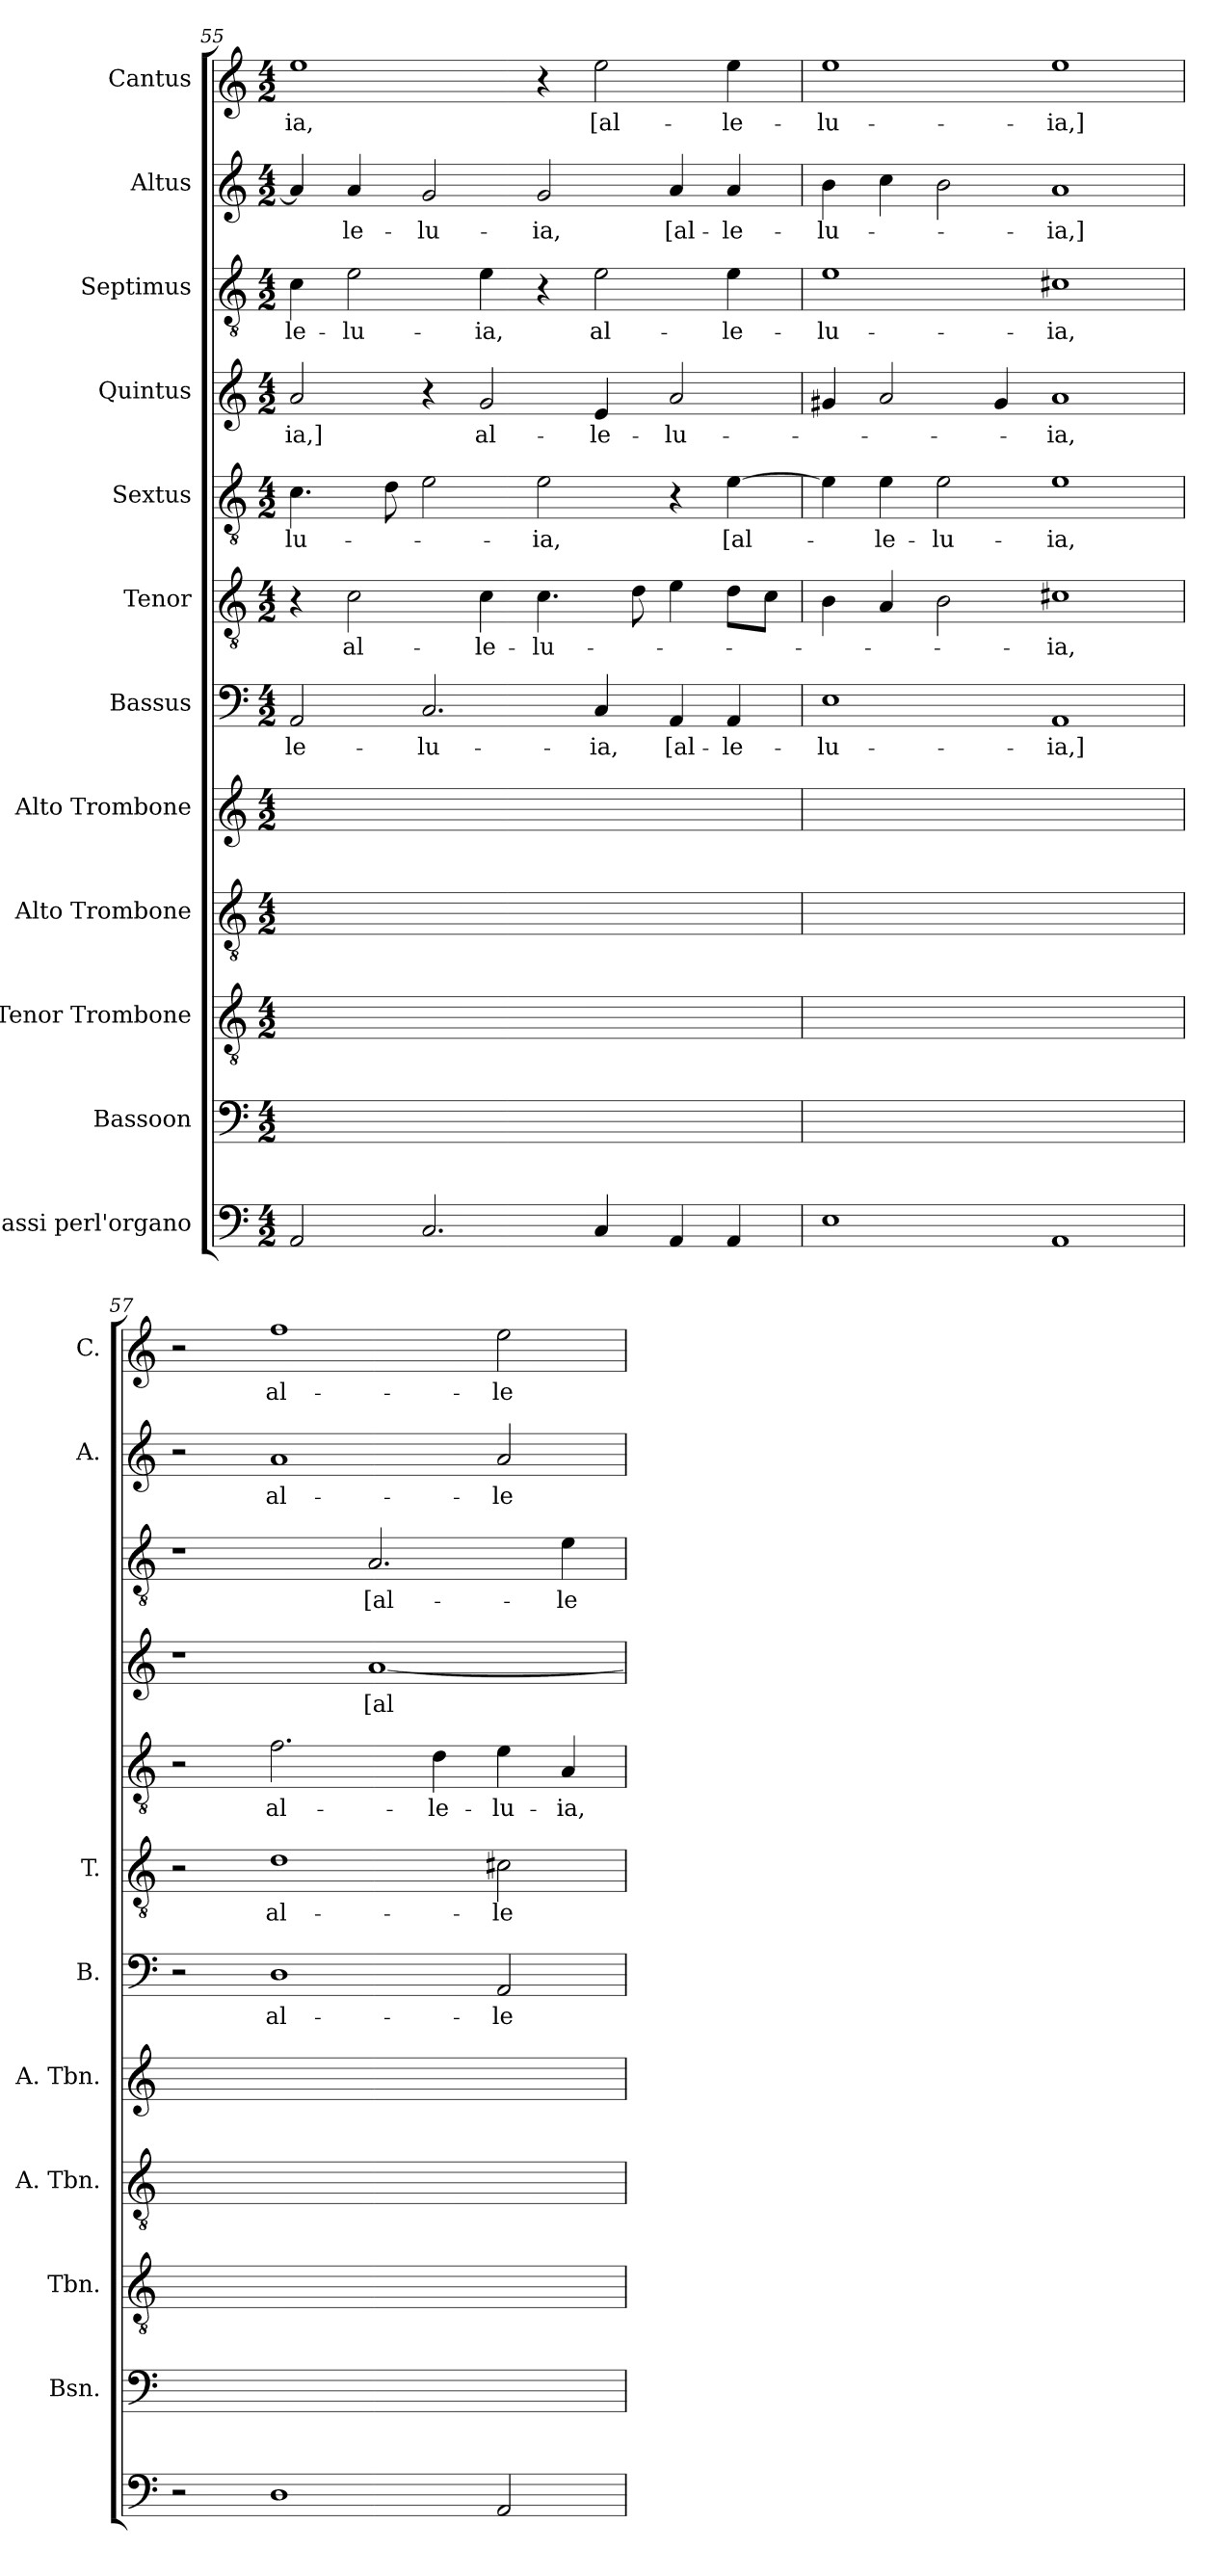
**kern	**kern	**text	**kern	**text	**kern	**text	**kern	**text	**kern	**text	**kern	**text	**kern	**text	**kern	**text	**kern	**text	**kern	**text	**kern	**text
*part12	*part11	*part11	*part10	*part10	*part9	*part9	*part8	*part8	*part7	*part7	*part6	*part6	*part5	*part5	*part4	*part4	*part3	*part3	*part2	*part2	*part1	*part1
*staff12	*staff11	*staff11	*staff10	*staff10	*staff9	*staff9	*staff8	*staff8	*staff7	*staff7	*staff6	*staff6	*staff5	*staff5	*staff4	*staff4	*staff3	*staff3	*staff2	*staff2	*staff1	*staff1
*I"Bassi perl'organo	*I"Bassoon	*	*I"Tenor Trombone	*	*I"Alto Trombone	*	*I"Alto Trombone	*	*I"Bassus	*	*I"Tenor	*	*I"Sextus	*	*I"Quintus	*	*I"Septimus	*	*I"Altus	*	*I"Cantus	*
*	*I'Bsn.	*	*I'Tbn.	*	*I'A. Tbn.	*	*I'A. Tbn.	*	*I'B.	*	*I'T.	*	*	*	*	*	*	*	*I'A.	*	*I'C.	*
!!LO:LB:g=z
*clefF4	*clefF4	*	*clefGv2	*	*clefGv2	*	*clefG2	*	*clefF4	*	*clefGv2	*	*clefGv2	*	*clefG2	*	*clefGv2	*	*clefG2	*	*clefG2	*
*	*	*	*	*	*	*	*	*	*	*	*ITrd7c12	*	*ITrd7c12	*	*	*	*ITrd7c12	*	*	*	*	*
*k[]	*k[]	*	*k[]	*	*k[]	*	*k[]	*	*k[]	*	*k[]	*	*k[]	*	*k[]	*	*k[]	*	*k[]	*	*k[]	*
*a:	*a:	*	*a:	*	*a:	*	*a:	*	*a:	*	*a:	*	*a:	*	*a:	*	*a:	*	*a:	*	*a:	*
*M4/2	*M4/2	*	*M4/2	*	*M4/2	*	*M4/2	*	*M4/2	*	*M4/2	*	*M4/2	*	*M4/2	*	*M4/2	*	*M4/2	*	*M4/2	*
=55	=55	=55	=55	=55	=55	=55	=55	=55	=55	=55	=55	=55	=55	=55	=55	=55	=55	=55	=55	=55	=55	=55
!	!	!	!	!	!	!	!	!	!	!LO:LY:b	!	!	!	!LO:LY:b	!	!LO:LY:b	!	!LO:LY:b	!	!	!	!LO:LY:b
2AA/	2AA/yy	-le-	4ryy	.	4.C/yy	-lu-	2a/yy	-ia,]	2AA/	-le-	4r	.	4.C\	-lu-	2a/	-ia,]	4C\	-le-	4a/]	.	1ee	-ia,
!	!	!	!	!	!	!	!	!	!	!	!	!LO:LY:b	!	!	!	!	!	!LO:LY:b	!	!LO:LY:b	!	!
.	.	.	2C/yy	al-	.	.	.	.	.	.	2C\	al-	.	.	.	.	2E\	-lu-	4a/	-le-	.	.
.	.	.	.	.	8D/yy	.	.	.	.	.	.	.	8D\	.	.	.	.	.	.	.	.	.
!	!	!	!	!	!	!	!	!	!	!LO:LY:b	!	!	!	!	!	!	!	!	!	!LO:LY:b	!	!
2.C/	2.C/yy	-lu-	.	.	2E/yy	.	4ryy	.	2.C/	-lu-	.	.	2E\	.	4r	.	.	.	2g/	-lu-	.	.
!	!	!	!	!	!	!	!	!	!	!	!	!LO:LY:b	!	!	!	!LO:LY:b	!	!LO:LY:b	!	!	!	!
.	.	.	4C/yy	-le-	.	.	2g/yy	al-	.	.	4C\	-le-	.	.	2g/	al-	4E\	-ia,	.	.	.	.
!	!	!	!	!	!	!	!	!	!	!	!	!LO:LY:b	!	!LO:LY:b	!	!	!	!	!	!LO:LY:b	!	!
.	.	.	4.C/yy	-lu-	2E/yy	-ia,	.	.	.	.	4.C\	-lu-	2E\	-ia,	.	.	4r	.	2g/	-ia,	4r	.
!	!	!	!	!	!	!	!	!	!	!LO:LY:b	!	!	!	!	!	!LO:LY:b	!	!LO:LY:b	!	!	!	!LO:LY:b
4C/	4C/yy	-ia,	.	.	.	.	4e/yy	-le-	4C/	-ia,	.	.	.	.	4e/	-le-	2E\	al-	.	.	2ee\	[al-
.	.	.	8D/yy	.	.	.	.	.	.	.	8D\	.	.	.	.	.	.	.	.	.	.	.
!	!	!	!	!	!	!	!	!	!	!LO:LY:b	!	!	!	!	!	!LO:LY:b	!	!	!	!LO:LY:b	!	!
4AA/	4AA/yy	[al-	4E/yy	.	4ryy	.	2a/yy	-lu-	4AA/	[al-	4E\	.	4r	.	2a/	-lu-	.	.	4a/	[al-	.	.
!	!	!	!	!	!	!	!	!	!	!LO:LY:b	!	!	!	!LO:LY:b	!	!	!	!LO:LY:b	!	!LO:LY:b	!	!LO:LY:b
4AA/	4AA/yy	-le-	8D/Lyy	.	[<4E/yy	[al-	.	.	4AA/	-le-	8D\L	.	[>4E\	[al-	.	.	4E\	-le-	4a/	-le-	4ee\	-le-
.	.	.	8C/Jyy	.	.	.	.	.	.	.	8C\J	.	.	.	.	.	.	.	.	.	.	.
=56	=56	=56	=56	=56	=56	=56	=56	=56	=56	=56	=56	=56	=56	=56	=56	=56	=56	=56	=56	=56	=56	=56
!	!	!	!	!	!	!	!	!	!	!LO:LY:b	!	!	!	!	!	!	!	!LO:LY:b	!	!LO:LY:b	!	!LO:LY:b
1E	1Eyy	-lu-	4BB/yy	.	4E/yy]	.	4g#/yy	.	1E	-lu-	4BB\	.	4E\]	.	4g#X/	.	1E	-lu-	4b\	-lu-	1ee	-lu-
!	!	!	!	!	!	!	!	!	!	!	!	!	!	!LO:LY:b	!	!	!	!	!	!	!	!
.	.	.	4AA/yy	.	4E/yy	-le-	2a/yy	.	.	.	4AA/	.	4E\	-le-	2a/	.	.	.	4cc\	.	.	.
!	!	!	!	!	!	!	!	!	!	!	!	!	!	!LO:LY:b	!	!	!	!	!	!	!	!
.	.	.	2BB/yy	.	2E/yy	-lu-	.	.	.	.	2BB\	.	2E\	-lu-	.	.	.	.	2b\	.	.	.
.	.	.	.	.	.	.	4g#/yy	.	.	.	.	.	.	.	4g#/	.	.	.	.	.	.	.
!	!	!	!	!	!	!	!	!	!	!LO:LY:b	!	!LO:LY:b	!	!LO:LY:b	!	!LO:LY:b	!	!LO:LY:b	!	!LO:LY:b	!	!LO:LY:b
1AA	1AAyy	-ia,]	1C#yy	-ia,	1Eyy	-ia,	1ayy	-ia,	1AA	-ia,]	1C#X	-ia,	1E	-ia,	1a	-ia,	1C#X	-ia,	1a	-ia,]	1ee	-ia,]
=57	=57	=57	=57	=57	=57	=57	=57	=57	=57	=57	=57	=57	=57	=57	=57	=57	=57	=57	=57	=57	=57	=57
2r	2ryy	.	2ryy	.	2ryy	.	1ryy	.	2r	.	2r	.	2r	.	1r	.	1r	.	2r	.	2r	.
!	!	!	!	!	!	!	!	!	!	!LO:LY:b	!	!LO:LY:b	!	!LO:LY:b	!	!	!	!	!	!LO:LY:b	!	!LO:LY:b
1D	1Dyy	al-	1Dyy	al-	2.F/yy	al-	.	.	1D	al-	1D	al-	2.F\	al-	.	.	.	.	1a	al-	1ff	al-
!	!	!	!	!	!	!	!	!	!	!	!	!	!	!	!	!LO:LY:b	!	!LO:LY:b	!	!	!	!
.	.	.	.	.	.	.	[<1ayy	[al-	.	.	.	.	.	.	[<1a	[al-	2.AA/	[al-	.	.	.	.
!	!	!	!	!	!	!	!	!	!	!	!	!	!	!LO:LY:b	!	!	!	!	!	!	!	!
.	.	.	.	.	4D/yy	-le-	.	.	.	.	.	.	4D\	-le-	.	.	.	.	.	.	.	.
!	!	!	!	!	!	!	!	!	!	!LO:LY:b	!	!LO:LY:b	!	!LO:LY:b	!	!	!	!	!	!LO:LY:b	!	!LO:LY:b
2AA/	2AA/yy	-le-	2C#/yy	-le-	4E/yy	-lu-	.	.	2AA/	-le-	2C#X\	-le-	4E\	-lu-	.	.	.	.	2a/	-le-	2ee\	-le-
!	!	!	!	!	!	!	!	!	!	!	!	!	!	!LO:LY:b	!	!	!	!LO:LY:b	!	!	!	!
.	.	.	.	.	4AA/yy	-ia,	.	.	.	.	.	.	4AA/	-ia,	.	.	4E\	-le-	.	.	.	.
=	=	=	=	=	=	=	=	=	=	=	=	=	=	=	=	=	=	=	=	=	=	=
*-	*-	*-	*-	*-	*-	*-	*-	*-	*-	*-	*-	*-	*-	*-	*-	*-	*-	*-	*-	*-	*-	*-
